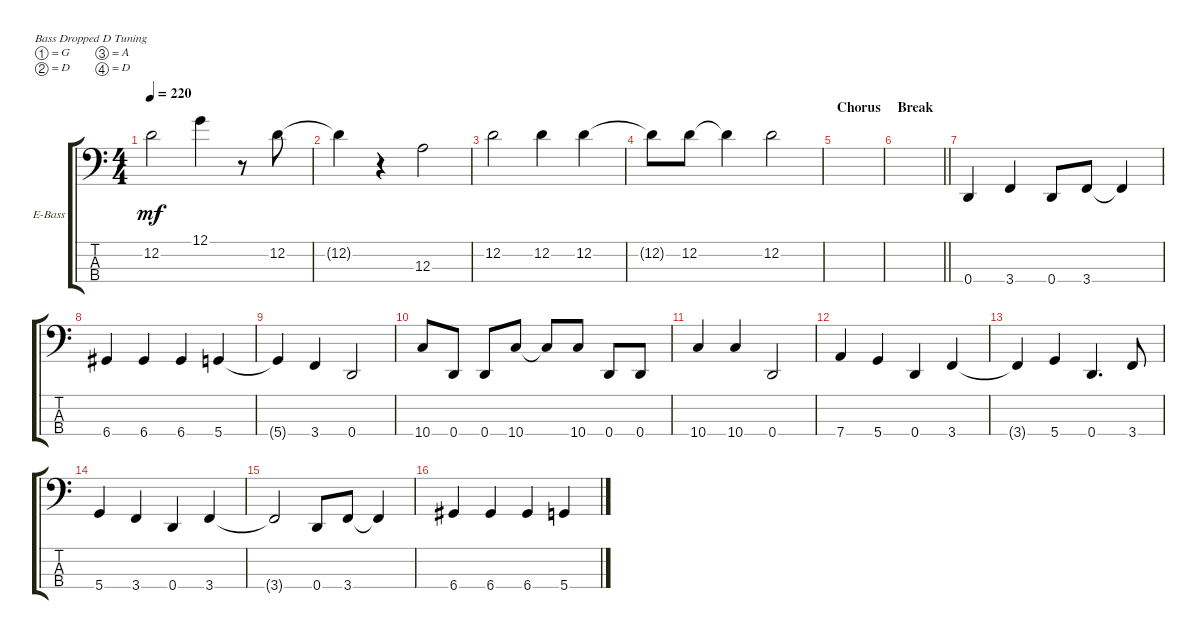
\defaultSystemsLayout 4
\bracketExtendMode groupsimilarinstruments
\firstSystemTrackNameOrientation horizontal
\otherSystemsTrackNameOrientation horizontal
\track ("Electric Bass" "E-Bass") {instrument electricbassfinger}
\staff {score tabs}
\tuning (G2 D2 A1 D1)
\ts (4 4)
\tempo 220
\clef f4
\ks c
12.2.2{dy mf} 12.1.4 r.8 12.2.8 |
12.2{t}.4 r.4 12.3.2 |
12.2.2 12.2.4 12.2.4 |
12.2{t}.8 12.2.8 12.2{t}.4 12.2.2 |
\section ("" "Chorus")
|
\section ("" "Break")
\barLineRight lightlight
|
0.4.4 3.4.4 0.4.8 3.4.8 3.4{t}.4 |
6.4.4 6.4.4 6.4.4 5.4.4 |
5.4{t}.4 3.4.4 0.4.2 |
10.4.8 0.4.8 0.4.8 10.4.8 10.4{t}.8 10.4.8 0.4.8 0.4.8 |
10.4.4 10.4.4 0.4.2 |
7.4.4 5.4.4 0.4.4 3.4.4 |
3.4{t}.4 5.4.4 0.4.4{d} 3.4.8 |
5.4.4 3.4.4 0.4.4 3.4.4 |
3.4{t}.2 0.4.8 3.4.8 3.4{t}.4 |
6.4.4 6.4.4 6.4.4 5.4.4
